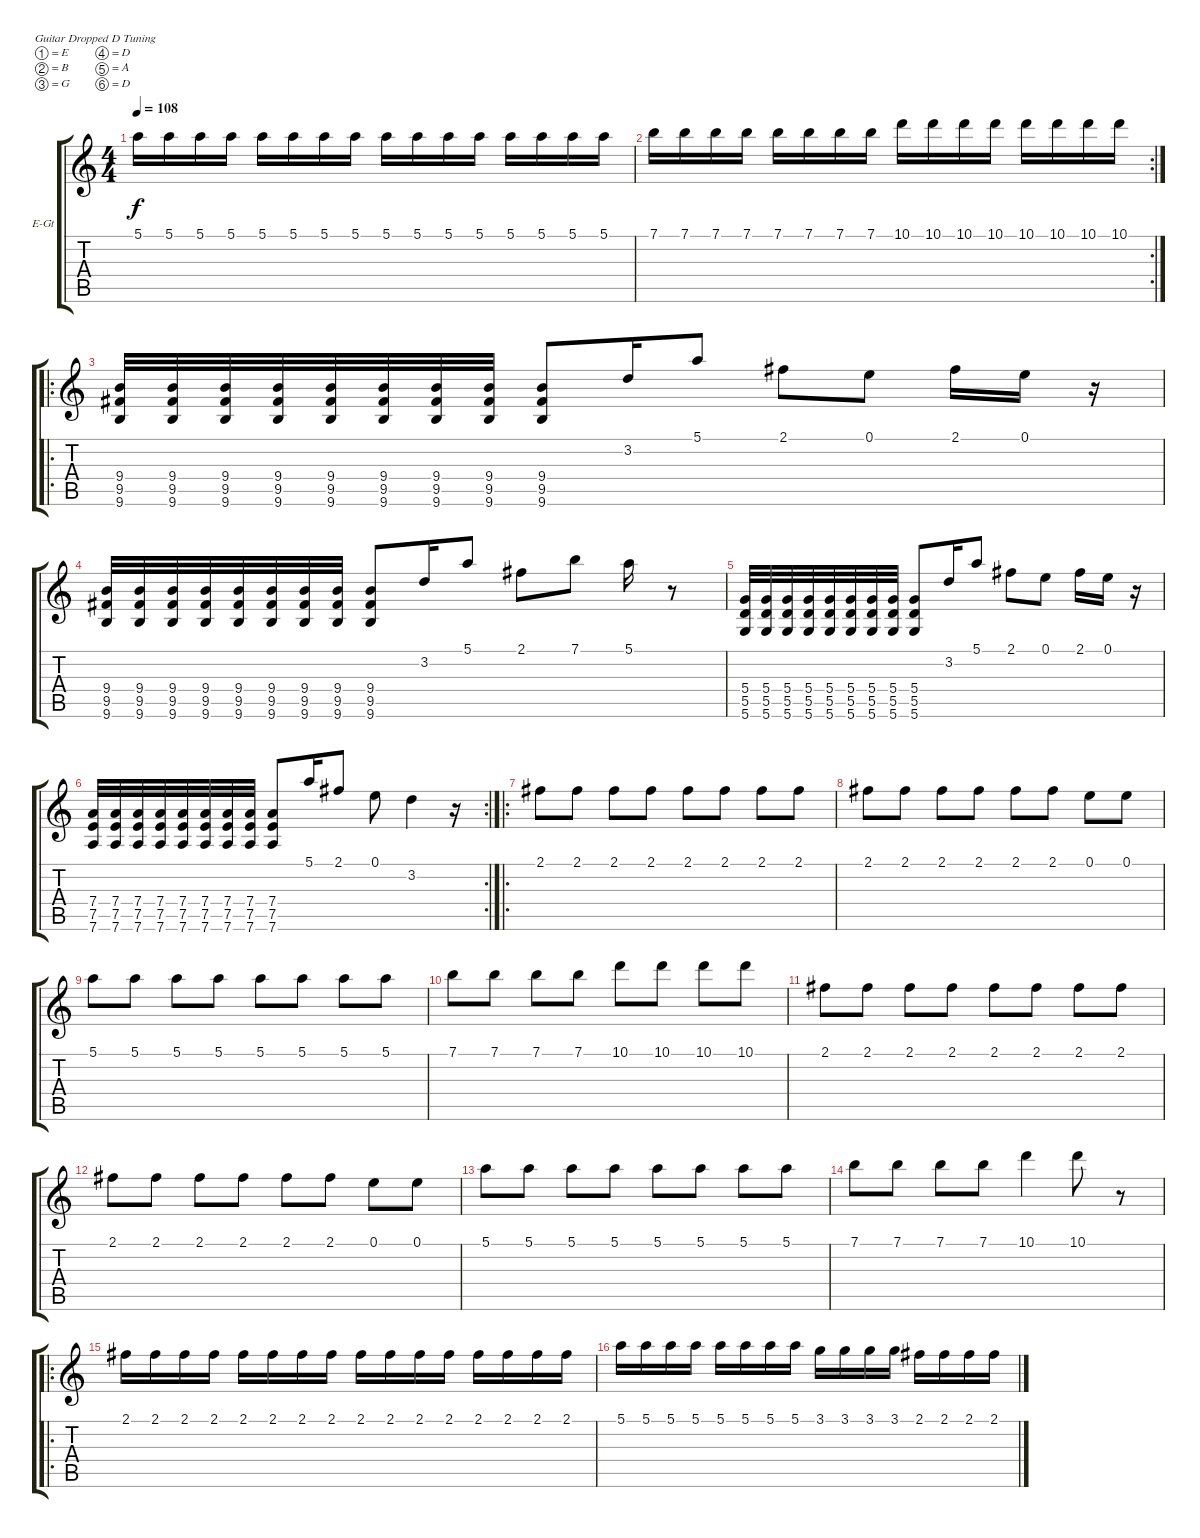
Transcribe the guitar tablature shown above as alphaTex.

\bracketExtendMode groupsimilarinstruments
\firstSystemTrackNameOrientation horizontal
\otherSystemsTrackNameOrientation horizontal
\track ("Track 1" "E-Gt") {instrument distortionguitar}
\staff {score tabs}
\tuning (E4 B3 G3 D3 A2 D2)
\ts (4 4)
\tempo 108
\clef g2
\ks c
5.1.16{dy f} 5.1.16 5.1.16 5.1.16 5.1.16 5.1.16 5.1.16 5.1.16 5.1.16 5.1.16 5.1.16 5.1.16 5.1.16 5.1.16 5.1.16 5.1.16 |
\rc 2
7.1.16 7.1.16 7.1.16 7.1.16 7.1.16 7.1.16 7.1.16 7.1.16 10.1.16 10.1.16 10.1.16 10.1.16 10.1.16 10.1.16 10.1.16 10.1.16 |
\ro
(9.4 9.5 9.6).32 (9.4 9.5 9.6).32 (9.4 9.5 9.6).32 (9.4 9.5 9.6).32 (9.4 9.5 9.6).32 (9.4 9.5 9.6).32 (9.4 9.5 9.6).32 (9.4 9.5 9.6).32 (9.4 9.5 9.6).8 3.2.16 5.1.8 2.1.8 0.1.8 2.1.16 0.1.16 r.16 |
(9.4 9.5 9.6).32 (9.4 9.5 9.6).32 (9.4 9.5 9.6).32 (9.4 9.5 9.6).32 (9.4 9.5 9.6).32 (9.4 9.5 9.6).32 (9.4 9.5 9.6).32 (9.4 9.5 9.6).32 (9.4 9.5 9.6).8 3.2.16 5.1.8 2.1.8 7.1.8 5.1.16 r.8 |
(5.4 5.5 5.6).32 (5.4 5.5 5.6).32 (5.4 5.5 5.6).32 (5.4 5.5 5.6).32 (5.4 5.5 5.6).32 (5.4 5.5 5.6).32 (5.4 5.5 5.6).32 (5.4 5.5 5.6).32 (5.4 5.5 5.6).8 3.2.16 5.1.8 2.1.8 0.1.8 2.1.16 0.1.16 r.16 |
\rc 2
(7.4 7.5 7.6).32 (7.4 7.5 7.6).32 (7.4 7.5 7.6).32 (7.4 7.5 7.6).32 (7.4 7.5 7.6).32 (7.4 7.5 7.6).32 (7.4 7.5 7.6).32 (7.4 7.5 7.6).32 (7.4 7.5 7.6).8 5.1.16 2.1.8 0.1.8 3.2.4 r.16 |
\ro
2.1.8 2.1.8 2.1.8 2.1.8 2.1.8 2.1.8 2.1.8 2.1.8 |
2.1.8 2.1.8 2.1.8 2.1.8 2.1.8 2.1.8 0.1.8 0.1.8 |
5.1.8 5.1.8 5.1.8 5.1.8 5.1.8 5.1.8 5.1.8 5.1.8 |
7.1.8 7.1.8 7.1.8 7.1.8 10.1.8 10.1.8 10.1.8 10.1.8 |
2.1.8 2.1.8 2.1.8 2.1.8 2.1.8 2.1.8 2.1.8 2.1.8 |
2.1.8 2.1.8 2.1.8 2.1.8 2.1.8 2.1.8 0.1.8 0.1.8 |
5.1.8 5.1.8 5.1.8 5.1.8 5.1.8 5.1.8 5.1.8 5.1.8 |
7.1.8 7.1.8 7.1.8 7.1.8 10.1.4 10.1.8 r.8 |
\ro
2.1.16 2.1.16 2.1.16 2.1.16 2.1.16 2.1.16 2.1.16 2.1.16 2.1.16 2.1.16 2.1.16 2.1.16 2.1.16 2.1.16 2.1.16 2.1.16 |
5.1.16 5.1.16 5.1.16 5.1.16 5.1.16 5.1.16 5.1.16 5.1.16 3.1.16 3.1.16 3.1.16 3.1.16 2.1.16 2.1.16 2.1.16 2.1.16
